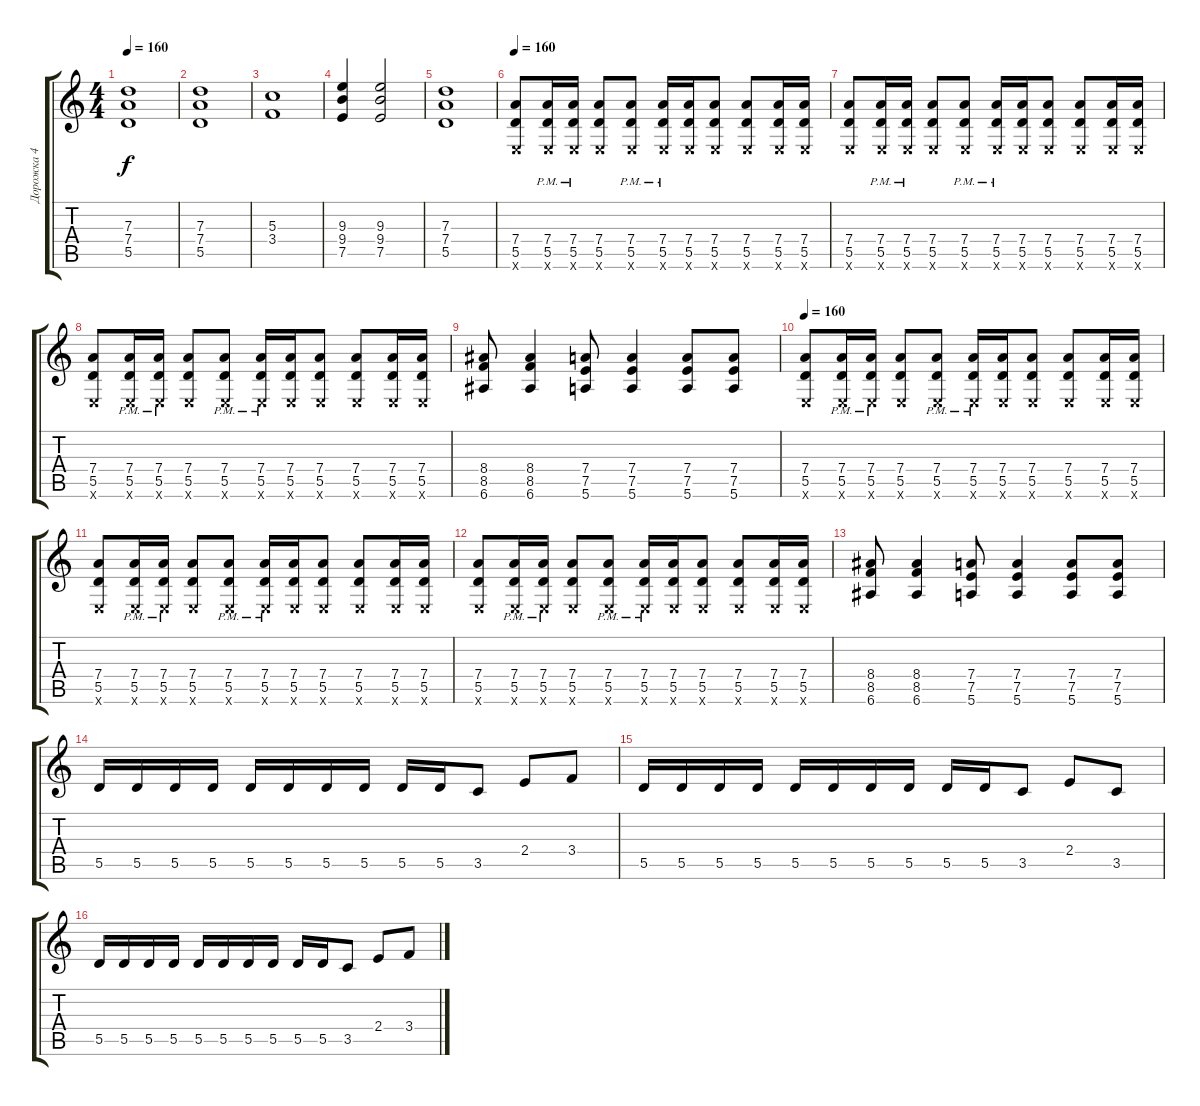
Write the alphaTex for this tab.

\track ("Дорожка 4" "Дорожка 4") {instrument acousticguitarsteel}
\staff {score tabs}
\tuning (E4 B3 G3 D3 A2 E2) {hide}
\ts (4 4)
\tempo 160
\clef g2
\ks c
(7.3 7.4 5.5).1{dy f} |
(7.3 7.4 5.5).1 |
(5.3 3.4).1 |
(9.3 9.4 7.5).4 (9.3 9.4 7.5).2 |
(7.3 7.4 5.5).1 |
\tempo 160
(7.4 5.5 0.6{x}).8 (7.4{pm} 5.5 0.6{x}).16 (7.4{pm} 5.5 0.6{x}).16 (7.4 5.5 0.6{x}).8 (7.4 5.5{pm} 0.6{x}).8 (7.4 5.5{pm} 0.6{x}).16 (7.4 5.5 0.6{x}).16 (7.4 5.5 0.6{x}).8 (7.4 5.5 0.6{x}).8 (7.4 5.5 0.6{x}).16 (7.4 5.5 0.6{x}).16 |
(7.4 5.5 0.6{x}).8 (7.4{pm} 5.5 0.6{x}).16 (7.4{pm} 5.5 0.6{x}).16 (7.4 5.5 0.6{x}).8 (7.4 5.5{pm} 0.6{x}).8 (7.4 5.5{pm} 0.6{x}).16 (7.4 5.5 0.6{x}).16 (7.4 5.5 0.6{x}).8 (7.4 5.5 0.6{x}).8 (7.4 5.5 0.6{x}).16 (7.4 5.5 0.6{x}).16 |
(7.4 5.5 0.6{x}).8 (7.4{pm} 5.5 0.6{x}).16 (7.4{pm} 5.5 0.6{x}).16 (7.4 5.5 0.6{x}).8 (7.4 5.5{pm} 0.6{x}).8 (7.4 5.5{pm} 0.6{x}).16 (7.4 5.5 0.6{x}).16 (7.4 5.5 0.6{x}).8 (7.4 5.5 0.6{x}).8 (7.4 5.5 0.6{x}).16 (7.4 5.5 0.6{x}).16 |
(8.4 8.5 6.6).8 (8.4 8.5 6.6).4 (7.4 7.5 5.6).8 (7.4 7.5 5.6).4 (7.4 7.5 5.6).8 (7.4 7.5 5.6).8 |
\tempo 160
(7.4 5.5 0.6{x}).8 (7.4{pm} 5.5 0.6{x}).16 (7.4{pm} 5.5 0.6{x}).16 (7.4 5.5 0.6{x}).8 (7.4 5.5{pm} 0.6{x}).8 (7.4 5.5{pm} 0.6{x}).16 (7.4 5.5 0.6{x}).16 (7.4 5.5 0.6{x}).8 (7.4 5.5 0.6{x}).8 (7.4 5.5 0.6{x}).16 (7.4 5.5 0.6{x}).16 |
(7.4 5.5 0.6{x}).8 (7.4{pm} 5.5 0.6{x}).16 (7.4{pm} 5.5 0.6{x}).16 (7.4 5.5 0.6{x}).8 (7.4 5.5{pm} 0.6{x}).8 (7.4 5.5{pm} 0.6{x}).16 (7.4 5.5 0.6{x}).16 (7.4 5.5 0.6{x}).8 (7.4 5.5 0.6{x}).8 (7.4 5.5 0.6{x}).16 (7.4 5.5 0.6{x}).16 |
(7.4 5.5 0.6{x}).8 (7.4{pm} 5.5 0.6{x}).16 (7.4{pm} 5.5 0.6{x}).16 (7.4 5.5 0.6{x}).8 (7.4 5.5{pm} 0.6{x}).8 (7.4 5.5{pm} 0.6{x}).16 (7.4 5.5 0.6{x}).16 (7.4 5.5 0.6{x}).8 (7.4 5.5 0.6{x}).8 (7.4 5.5 0.6{x}).16 (7.4 5.5 0.6{x}).16 |
(8.4 8.5 6.6).8 (8.4 8.5 6.6).4 (7.4 7.5 5.6).8 (7.4 7.5 5.6).4 (7.4 7.5 5.6).8 (7.4 7.5 5.6).8 |
5.5.16 5.5.16 5.5.16 5.5.16 5.5.16 5.5.16 5.5.16 5.5.16 5.5.16 5.5.16 3.5.8 2.4.8 3.4.8 |
5.5.16 5.5.16 5.5.16 5.5.16 5.5.16 5.5.16 5.5.16 5.5.16 5.5.16 5.5.16 3.5.8 2.4.8 3.5.8 |
5.5.16 5.5.16 5.5.16 5.5.16 5.5.16 5.5.16 5.5.16 5.5.16 5.5.16 5.5.16 3.5.8 2.4.8 3.4.8
